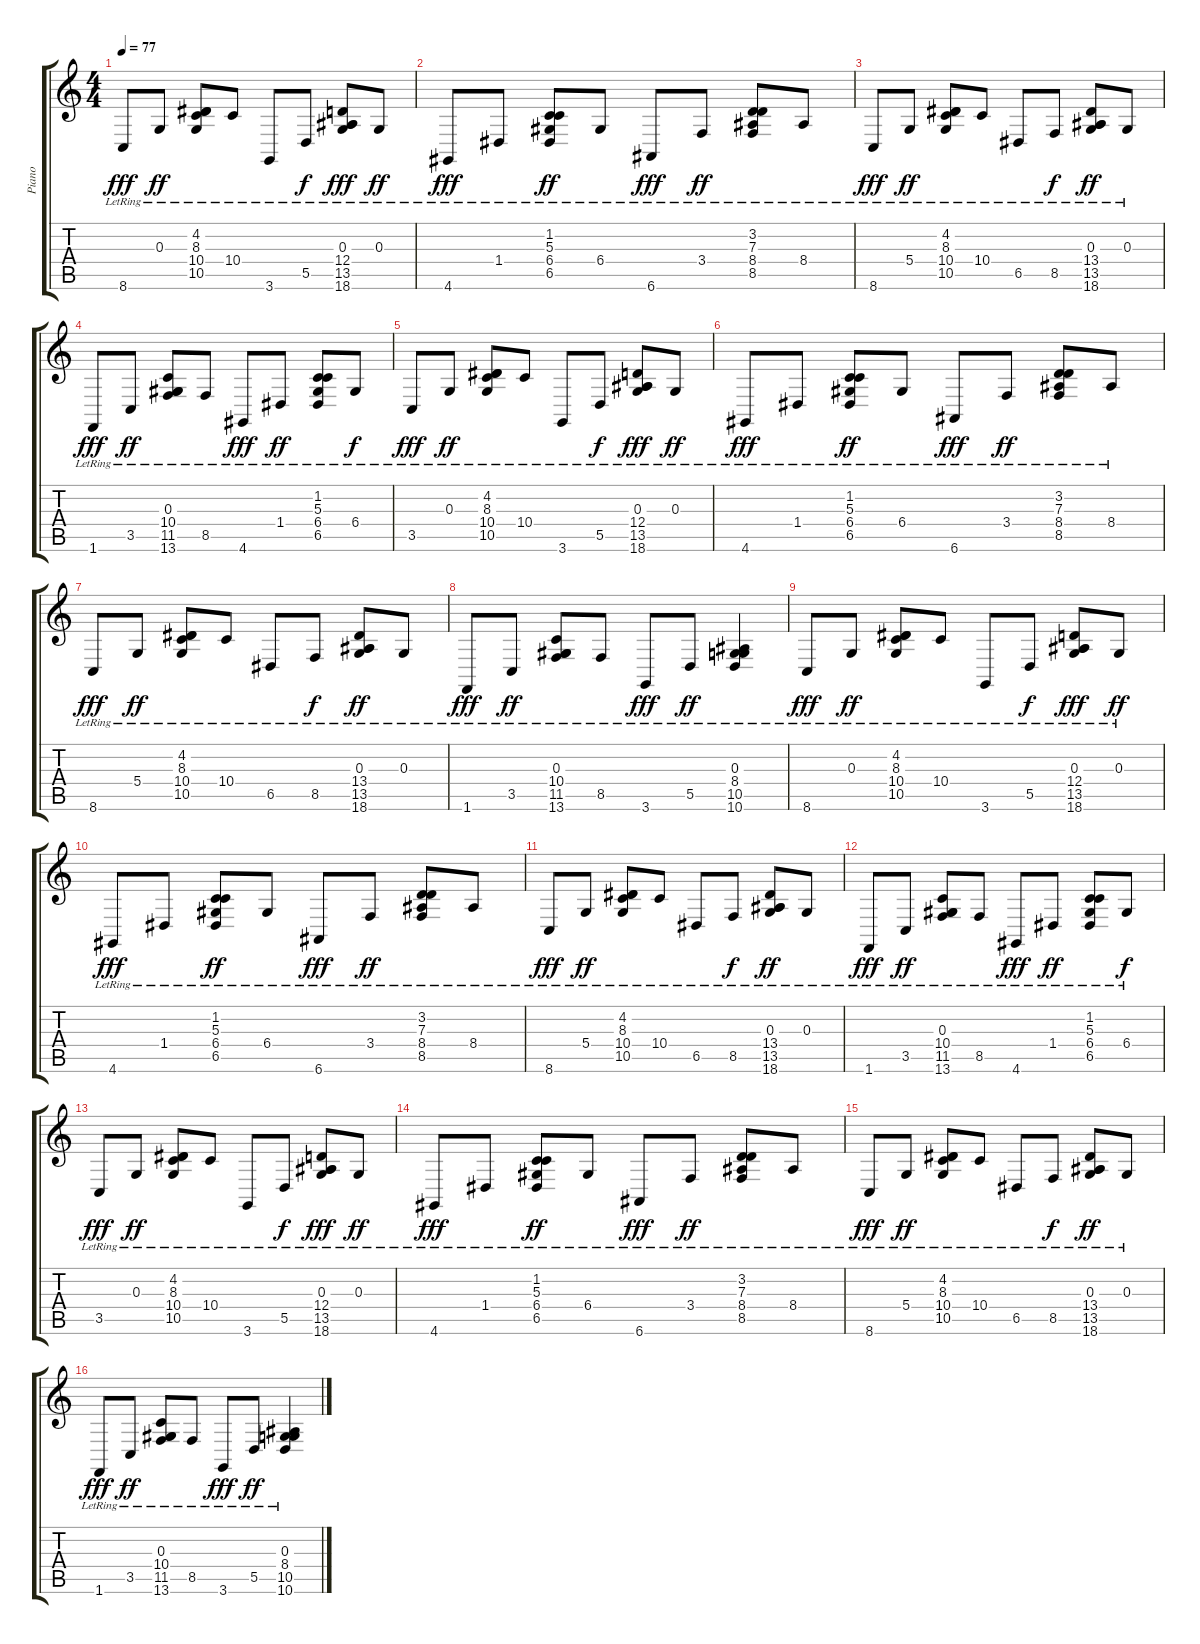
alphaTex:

\track ("Piano" "Piano") {instrument acousticgrandpiano}
\staff {score tabs}
\tuning (E4 B3 G3 D3 A2 E2) {hide}
\ts (4 4)
\tempo 77
\clef g2
\ks c
8.6{lr}.8{dy fff} 0.3{lr}.8{dy ff} (4.2{lr} 8.3{lr} 10.4{lr} 10.5{lr}).8 10.4{lr}.8 3.6{lr}.8 5.5{lr}.8{dy f} (0.3{lr} 12.4{lr} 13.5{lr} 18.6{lr}).8{dy fff} 0.3{lr}.8{dy ff} |
4.6{lr}.8{dy fff} 1.4{lr}.8 (1.2{lr} 5.3{lr} 6.4{lr} 6.5{lr}).8{dy ff} 6.4{lr}.8 6.6{lr}.8{dy fff} 3.4{lr}.8{dy ff} (3.2{lr} 7.3{lr} 8.4{lr} 8.5{lr}).8 8.4{lr}.8 |
8.6{lr}.8{dy fff} 5.4{lr}.8{dy ff} (4.2{lr} 8.3{lr} 10.4{lr} 10.5{lr}).8 10.4{lr}.8 6.5{lr}.8 8.5{lr}.8{dy f} (0.3{lr} 13.4{lr} 13.5{lr} 18.6{lr}).8{dy ff} 0.3{lr}.8 |
1.6{lr}.8{dy fff} 3.5{lr}.8{dy ff} (0.3{lr} 10.4{lr} 11.5{lr} 13.6{lr}).8 8.5{lr}.8 4.6{lr}.8{dy fff} 1.4{lr}.8{dy ff} (1.2{lr} 5.3{lr} 6.4{lr} 6.5{lr}).8 6.4{lr}.8{dy f} |
3.5{lr}.8{dy fff} 0.3{lr}.8{dy ff} (4.2{lr} 8.3{lr} 10.4{lr} 10.5{lr}).8 10.4{lr}.8 3.6{lr}.8 5.5{lr}.8{dy f} (0.3{lr} 12.4{lr} 13.5{lr} 18.6{lr}).8{dy fff} 0.3{lr}.8{dy ff} |
4.6{lr}.8{dy fff} 1.4{lr}.8 (1.2{lr} 5.3{lr} 6.4{lr} 6.5{lr}).8{dy ff} 6.4{lr}.8 6.6{lr}.8{dy fff} 3.4{lr}.8{dy ff} (3.2{lr} 7.3{lr} 8.4{lr} 8.5{lr}).8 8.4{lr}.8 |
8.6{lr}.8{dy fff} 5.4{lr}.8{dy ff} (4.2{lr} 8.3{lr} 10.4{lr} 10.5{lr}).8 10.4{lr}.8 6.5{lr}.8 8.5{lr}.8{dy f} (0.3{lr} 13.4{lr} 13.5{lr} 18.6{lr}).8{dy ff} 0.3{lr}.8 |
1.6{lr}.8{dy fff} 3.5{lr}.8{dy ff} (0.3{lr} 10.4{lr} 11.5{lr} 13.6{lr}).8 8.5{lr}.8 3.6{lr}.8{dy fff} 5.5{lr}.8{dy ff} (0.3{lr} 8.4{lr} 10.5{lr} 10.6{lr}).4 |
8.6{lr}.8{dy fff} 0.3{lr}.8{dy ff} (4.2{lr} 8.3{lr} 10.4{lr} 10.5{lr}).8 10.4{lr}.8 3.6{lr}.8 5.5{lr}.8{dy f} (0.3{lr} 12.4{lr} 13.5{lr} 18.6{lr}).8{dy fff} 0.3{lr}.8{dy ff} |
4.6{lr}.8{dy fff} 1.4{lr}.8 (1.2{lr} 5.3{lr} 6.4{lr} 6.5{lr}).8{dy ff} 6.4{lr}.8 6.6{lr}.8{dy fff} 3.4{lr}.8{dy ff} (3.2{lr} 7.3{lr} 8.4{lr} 8.5{lr}).8 8.4{lr}.8 |
8.6{lr}.8{dy fff} 5.4{lr}.8{dy ff} (4.2{lr} 8.3{lr} 10.4{lr} 10.5{lr}).8 10.4{lr}.8 6.5{lr}.8 8.5{lr}.8{dy f} (0.3{lr} 13.4{lr} 13.5{lr} 18.6{lr}).8{dy ff} 0.3{lr}.8 |
1.6{lr}.8{dy fff} 3.5{lr}.8{dy ff} (0.3{lr} 10.4{lr} 11.5{lr} 13.6{lr}).8 8.5{lr}.8 4.6{lr}.8{dy fff} 1.4{lr}.8{dy ff} (1.2{lr} 5.3{lr} 6.4{lr} 6.5{lr}).8 6.4{lr}.8{dy f} |
3.5{lr}.8{dy fff} 0.3{lr}.8{dy ff} (4.2{lr} 8.3{lr} 10.4{lr} 10.5{lr}).8 10.4{lr}.8 3.6{lr}.8 5.5{lr}.8{dy f} (0.3{lr} 12.4{lr} 13.5{lr} 18.6{lr}).8{dy fff} 0.3{lr}.8{dy ff} |
4.6{lr}.8{dy fff} 1.4{lr}.8 (1.2{lr} 5.3{lr} 6.4{lr} 6.5{lr}).8{dy ff} 6.4{lr}.8 6.6{lr}.8{dy fff} 3.4{lr}.8{dy ff} (3.2{lr} 7.3{lr} 8.4{lr} 8.5{lr}).8 8.4{lr}.8 |
8.6{lr}.8{dy fff} 5.4{lr}.8{dy ff} (4.2{lr} 8.3{lr} 10.4{lr} 10.5{lr}).8 10.4{lr}.8 6.5{lr}.8 8.5{lr}.8{dy f} (0.3{lr} 13.4{lr} 13.5{lr} 18.6{lr}).8{dy ff} 0.3{lr}.8 |
1.6{lr}.8{dy fff} 3.5{lr}.8{dy ff} (0.3{lr} 10.4{lr} 11.5{lr} 13.6{lr}).8 8.5{lr}.8 3.6{lr}.8{dy fff} 5.5{lr}.8{dy ff} (0.3{lr} 8.4{lr} 10.5{lr} 10.6{lr}).4
